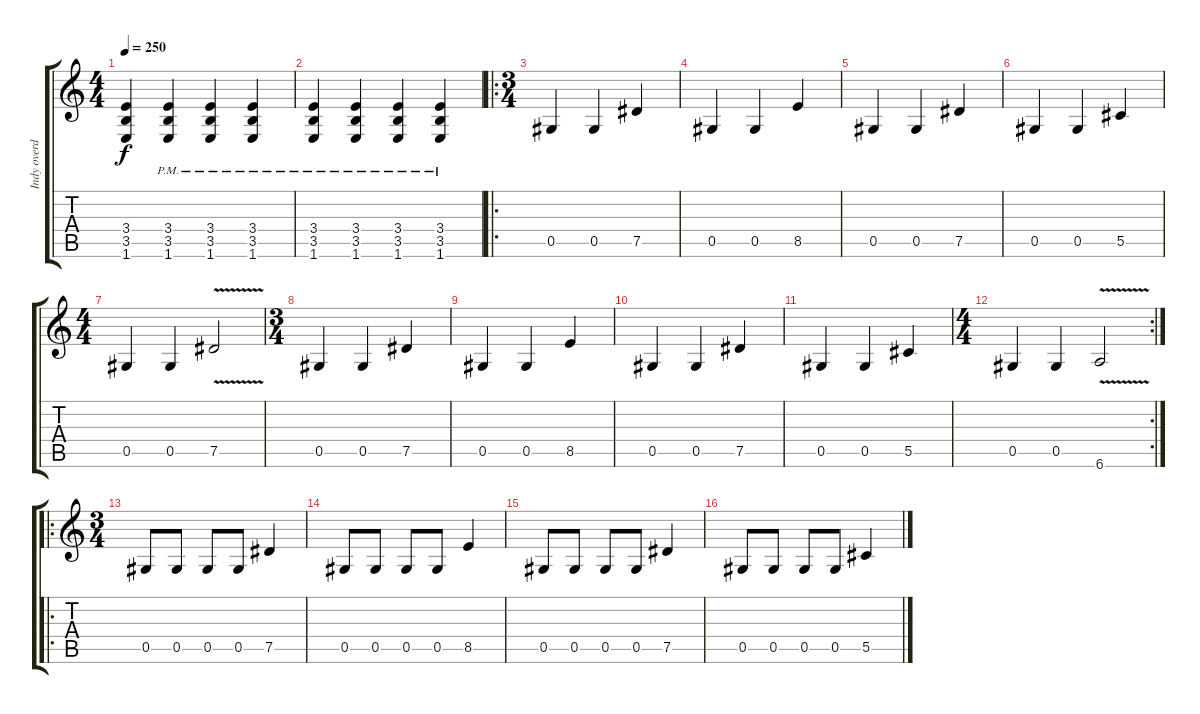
\track ("Indy overdrive" "Indy overd") {instrument distortionguitar}
\staff {score tabs}
\tuning (Eb4 Bb3 Gb3 Db3 Ab2 Eb2) {hide}
\ts (4 4)
\tempo 250
\clef g2
\ks c
(3.4 3.5 1.6).4{dy f} (3.4{pm} 3.5{pm} 1.6{pm}).4 (3.4{pm} 3.5{pm} 1.6{pm}).4 (3.4{pm} 3.5{pm} 1.6{pm}).4 |
(3.4{pm} 3.5{pm} 1.6{pm}).4 (3.4{pm} 3.5{pm} 1.6{pm}).4 (3.4{pm} 3.5{pm} 1.6{pm}).4 (3.4{pm} 3.5{pm} 1.6{pm}).4 |
\ro
\ts (3 4)
0.5.4 0.5.4 7.5.4 |
0.5.4 0.5.4 8.5.4 |
0.5.4 0.5.4 7.5.4 |
0.5.4 0.5.4 5.5.4 |
\ts (4 4)
0.5.4 0.5.4 7.5{v}.2 |
\ts (3 4)
0.5.4 0.5.4 7.5.4 |
0.5.4 0.5.4 8.5.4 |
0.5.4 0.5.4 7.5.4 |
0.5.4 0.5.4 5.5.4 |
\rc 2
\ts (4 4)
0.5.4 0.5.4 6.6{v}.2 |
\ro
\ts (3 4)
0.5.8 0.5.8 0.5.8 0.5.8 7.5.4 |
0.5.8 0.5.8 0.5.8 0.5.8 8.5.4 |
0.5.8 0.5.8 0.5.8 0.5.8 7.5.4 |
0.5.8 0.5.8 0.5.8 0.5.8 5.5.4
